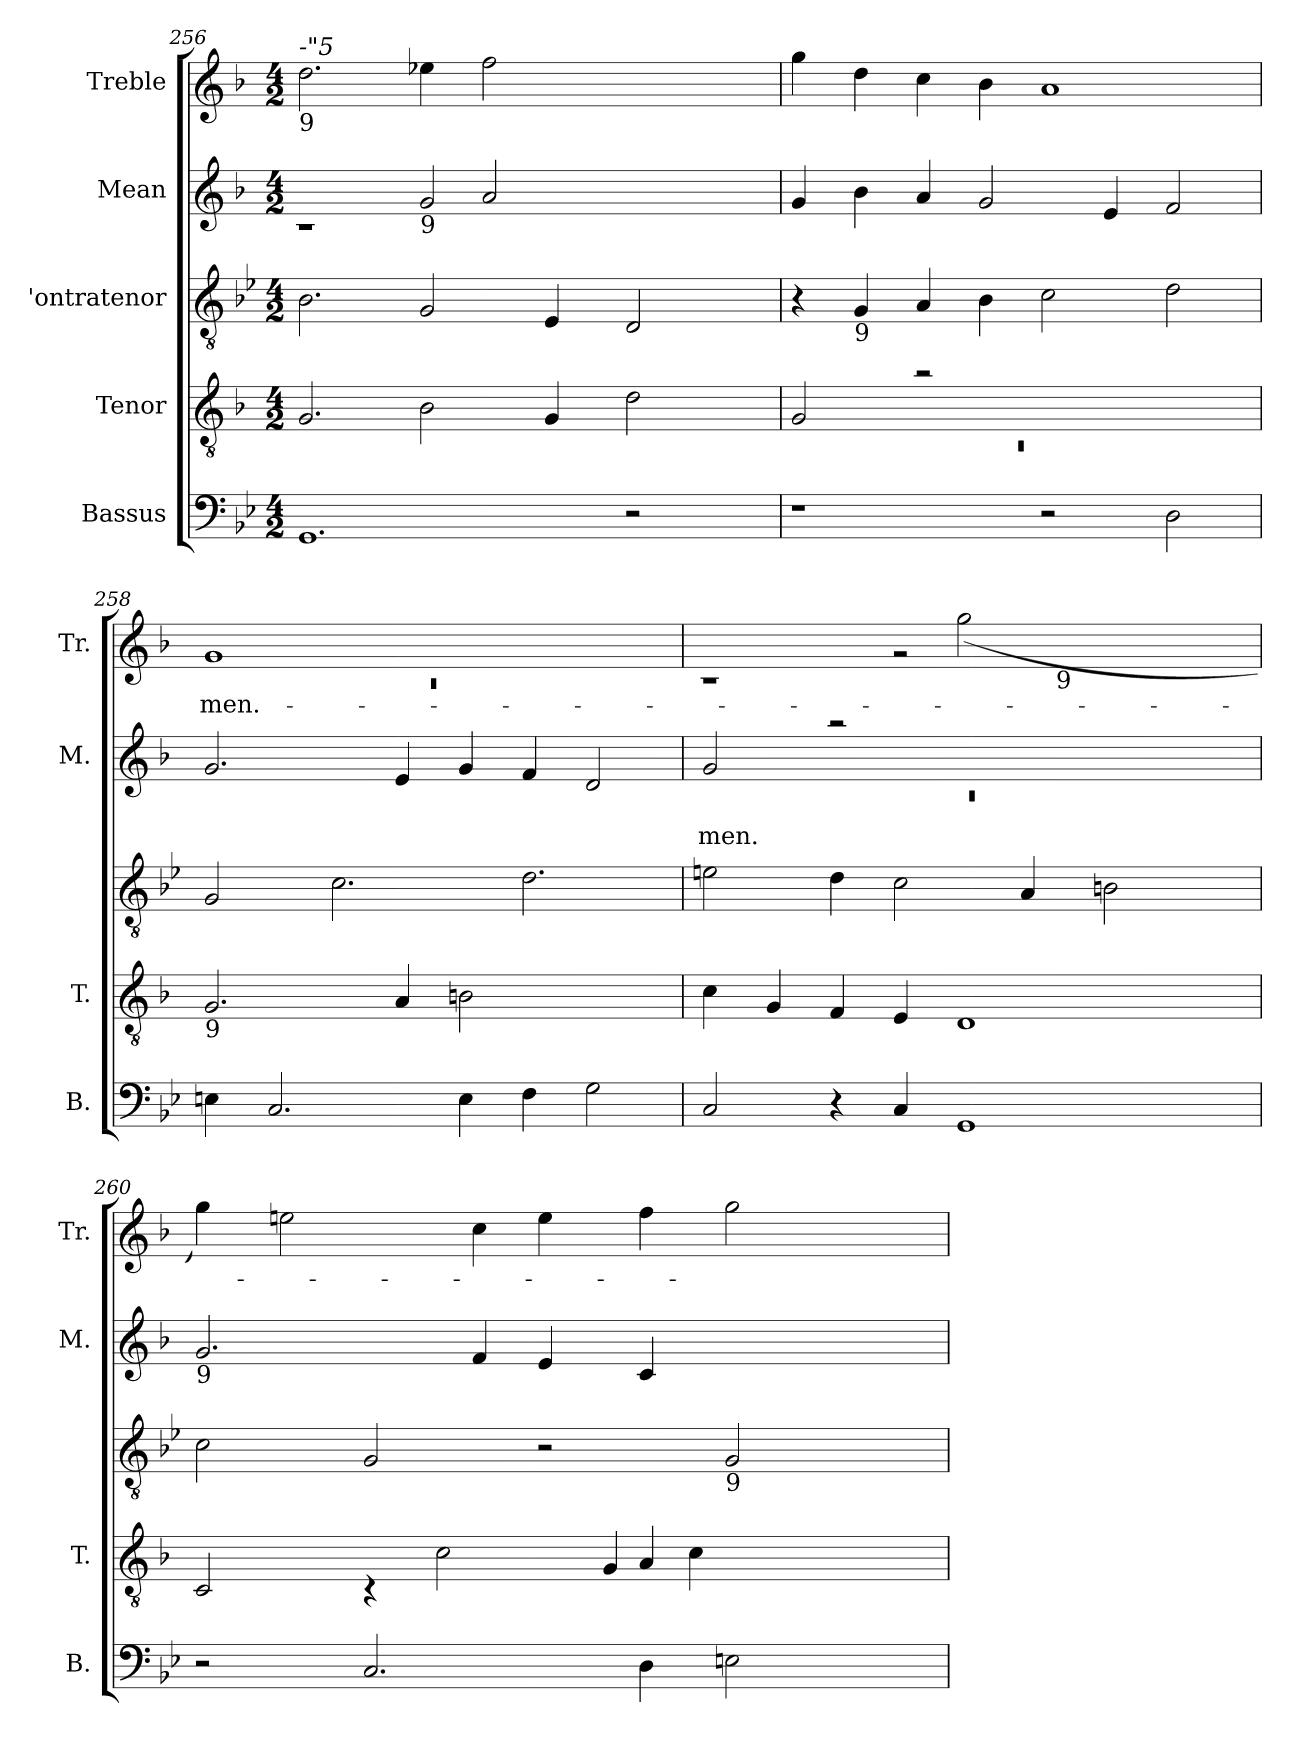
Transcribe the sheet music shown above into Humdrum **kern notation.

**kern	**kern	**kern	**kern	**text	**text	**kern	**text
*part5	*part4	*part3	*part2	*part2	*part2	*part1	*part1
*staff5	*staff4	*staff3	*staff2	*staff2	*staff2	*staff1	*staff1
*I"Bassus	*I"Tenor	*I"'ontratenor	*I"Mean	*	*	*I"Treble	*
*I'B.	*I'T.	*	*I'M.	*	*	*I'Tr.	*
!!LO:LB:g=z
*clefF4	*clefGv2	*clefGv2	*clefG2	*	*	*clefG2	*
*	*ITrd-3c-5	*	*ITrd-3c-5	*	*	*ITrd-3c-5	*
*k[b-e-]	*k[b-e-]	*k[b-e-]	*k[b-e-]	*	*	*k[b-e-]	*
*B-:	*B-:	*B-:	*B-:	*	*	*B-:	*
*M4/2	*M4/2	*M4/2	*M4/2	*	*	*M4/2	*
=256	=256	=256	=256	=256	=256	=256	=256
*	*	*	*^	*	*	*	*
*	*	*	*	*^	*	*	*	*
!	!	!	!	!	!	!	!	!LO:TX:a:i:t=-"5	!
!	!	!	!	!	!	!	!	!LO:TX:b:t=9	!
1.GG	2.c/	2.B-\	2.ryy	1rc	2.ryy	.	.	2.gg\	.
!	!	!	!LO:TX:b:t=9	!	!	!	!	!	!
.	2e-\	2G/	2ryy	.	2cc/	.	.	4aa-\	.
.	.	.	.	2dd/	.	.	.	2bb-\	.
.	4c/	4E-/	16.ryy	.	2ryy	.	.	.	.
.	.	.	2ryy	.	.	.	.	.	.
2r	2g\	2D/	.	2ryy	.	.	.	2ryy	.
.	.	.	.	.	4ryy	.	.	.	.
.	.	.	8ryy	.	.	.	.	.	.
.	.	.	32ryy	.	.	.	.	.	.
*	*	*	*v	*v	*v	*	*	*	*
=257	=257	=257	=257	=257	=257	=257	=257
*	*^	*	*	*	*	*	*
!	!	!LO:N:vis=1	!	!	!	!	!	!
1r	2c/	0rC	4r	4cc/	.	.	4ccc\	.
!	!	!	!LO:TX:b:t=9	!	!	!	!	!
.	.	.	4G/	4ee-\	.	.	4gg\	.
.	2ra	.	4A/	4dd/	.	.	4ff\	.
.	.	.	4B-\	2cc/	.	.	4ee-\	.
2r	1ryy	.	2c\	.	.	.	1dd	.
.	.	.	.	4a/	.	.	.	.
2D\	.	.	2d\	2b-/	.	.	.	.
*	*v	*v	*	*	*	*	*	*
=258	=258	=258	=258	=258	=258	=258	=258
*	*	*	*	*	*	*^	*
!	!LO:TX:b:t=9	!	!	!	!	!	!	!
!	!	!	!	!	!	!	!LO:N:vis=1	!LO:LY:b
4En\	2.c/	2G/	2.cc/	.	.	1cc	0rc	men.-
2.C/	.	.	.	.	.	.	.	.
.	.	2.c\	.	.	.	.	.	.
.	4d/	.	4a/	.	.	.	.	.
4E\	2e\	.	4cc/	.	.	1ryy	.	.
4F\	.	2.d\	4b-/	.	.	.	.	.
2G\	2ryy	.	2g/	.	.	.	.	.
*	*	*	*	*	*	*v	*v	*
=259	=259	=259	=259	=259	=259	=259	=259
*	*	*	*^	*	*	*	*
!	!	!	!	!LO:N:vis=1	!	!LO:LY:b	!	!
*	*	*	*	*	*	*	*^	*
*	*	*	*	*	*	*	*	*^	*
2C/	4f\	2en\	2cc/	0rc	.	men.	1ryy	1rc	2.ryy	.
.	4c/	.	.	.	.	.	.	.	.	.
4r	4B-/	4d\	2raa	.	.	.	.	.	.	.
4C/	4A/	2c\	.	.	.	.	.	.	2r	.
1GG	1G	.	1ryy	.	.	.	4ryy	(>2ccc\	.	.
.	.	4A/	.	.	.	.	16.ryy	.	2ryy	.
!	!	!	!	!	!	!	!LO:TX:b:t=9	!	!	!
.	.	.	.	.	.	.	2ryy	.	.	.
.	.	2B\	.	.	.	.	.	2ryy	.	.
.	.	.	.	.	.	.	.	.	4ryy	.
.	.	.	.	.	.	.	8ryy	.	.	.
.	.	.	.	.	.	.	32ryy	.	.	.
*	*	*	*v	*v	*	*	*	*	*	*
*	*	*	*	*	*	*v	*v	*v	*
!!LO:PB:g=z
=260	=260	=260	=260	=260	=260	=260	=260
*	*^	*	*	*	*	*	*
*	*	*^	*	*	*	*	*	*
*	*	*	*^	*	*	*	*	*	*
!	!	!	!	!	!	!LO:TX:b:t=9	!	!	!	!
2r	8.ryy	2F/	2ryy	1ryy	2c\	2.cc/	.	.	4ccc\)	.
.	4ryy	.	.	.	.	.	.	.	.	.
.	.	.	.	.	.	.	.	.	2aan\	.
.	16.ryy	.	.	.	.	.	.	.	.	.
2.C/	.	4rC	8ryy	.	2G/	.	.	.	.	.
.	1ryy	.	.	.	.	.	.	.	.	.
.	.	.	32ryy	.	.	.	.	.	.	.
.	.	.	2f\	.	.	.	.	.	.	.
.	.	4ryy	.	.	.	4b-/	.	.	4ff\	.
.	.	16.ryy	.	4ryy	2r	4a/	.	.	4aa\	.
.	.	2ryy	.	.	.	.	.	.	.	.
.	.	.	4c/	.	.	.	.	.	.	.
4D\	.	.	.	4d/	.	4f/	.	.	4bb-\	.
.	.	.	4f\	.	.	.	.	.	.	.
!	!	!	!	!	!LO:TX:b:t=9	!	!	!	!	!
2En\	.	.	.	4ryy	2G/	2ryy	.	.	2ccc\	.
.	4...ryy	.	.	.	.	.	.	.	.	.
.	.	4ryy	.	.	.	.	.	.	.	.
.	.	.	4ryy	.	.	.	.	.	.	.
.	.	.	.	16.ryy	.	.	.	.	.	.
.	.	8ryy	.	8ryy	.	.	.	.	.	.
.	.	.	16.ryy	.	.	.	.	.	.	.
.	.	32ryy	.	32ryy	.	.	.	.	.	.
*	*v	*v	*v	*v	*	*	*	*	*	*
=	=	=	=	=	=	=	=
*-	*-	*-	*-	*-	*-	*-	*-
